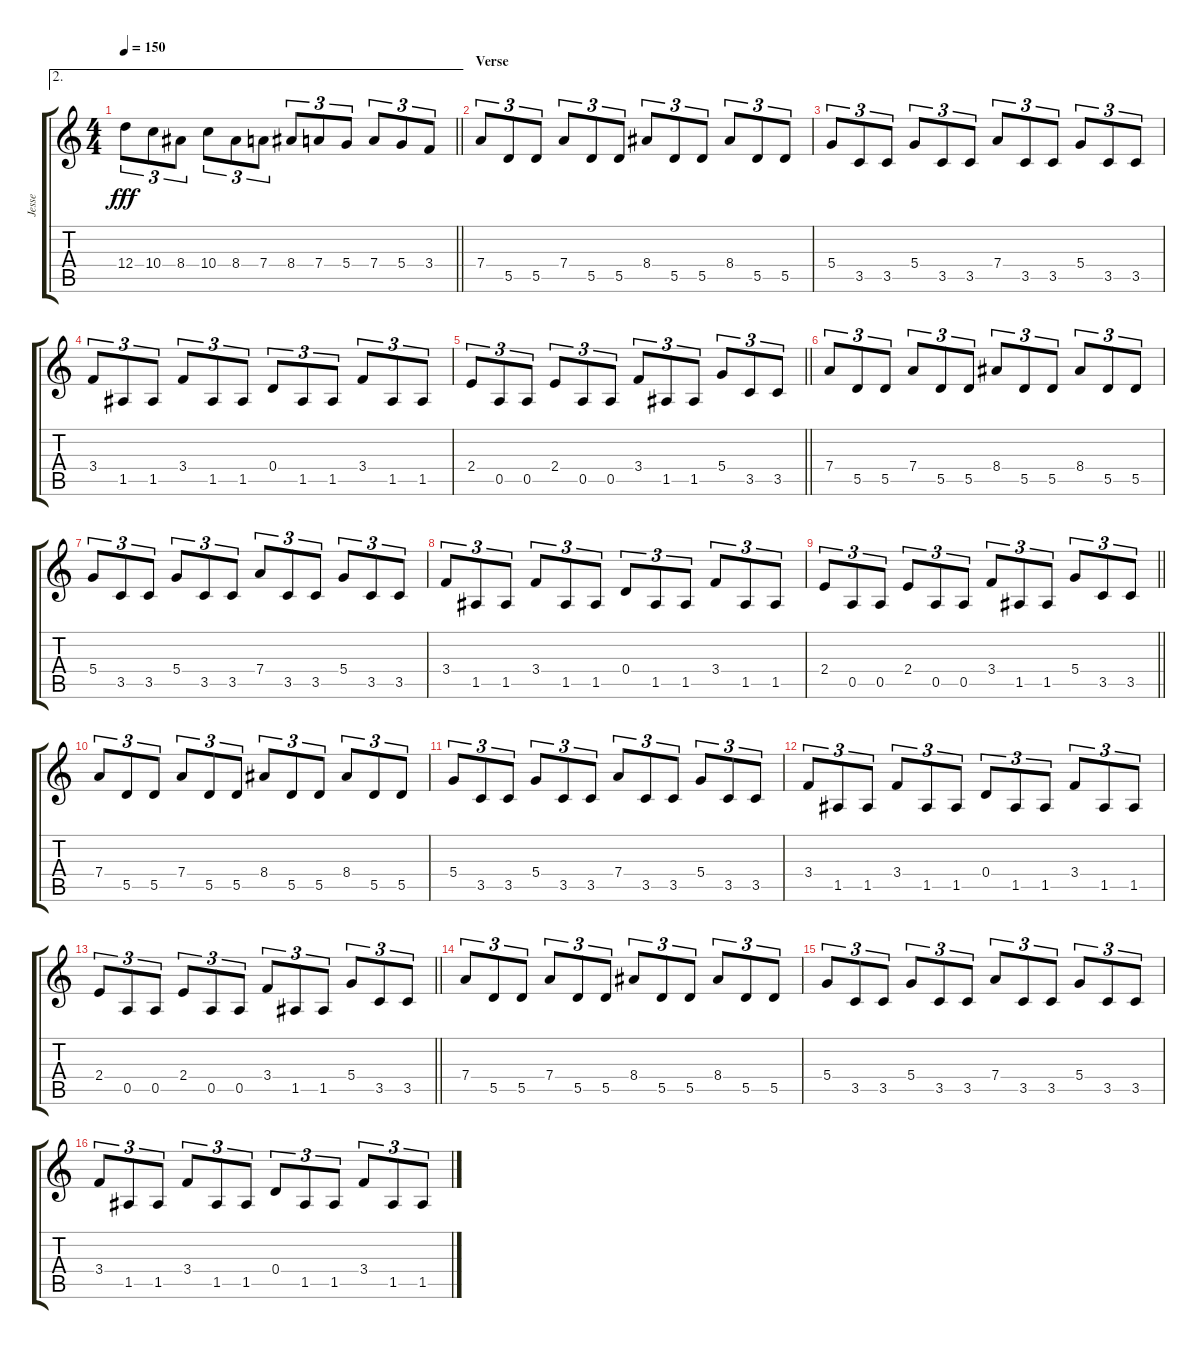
\track ("Jesse" "Jesse") {instrument electricguitarclean}
\staff {score tabs}
\tuning (E4 B3 G3 D3 A2 D2) {hide}
\ae 2
\ts (4 4)
\tempo 150
\clef g2
\barLineRight lightlight
\ks c
12.4.8{tu (3 2) dy fff} 10.4.8{tu (3 2)} 8.4.8{tu (3 2)} 10.4.8{tu (3 2)} 8.4.8{tu (3 2)} 7.4.8{tu (3 2)} 8.4.8{tu (3 2)} 7.4.8{tu (3 2)} 5.4.8{tu (3 2)} 7.4.8{tu (3 2)} 5.4.8{tu (3 2)} 3.4.8{tu (3 2)} |
\section ("" "Verse")
7.4.8{tu (3 2)} 5.5.8{tu (3 2)} 5.5.8{tu (3 2)} 7.4.8{tu (3 2)} 5.5.8{tu (3 2)} 5.5.8{tu (3 2)} 8.4.8{tu (3 2)} 5.5.8{tu (3 2)} 5.5.8{tu (3 2)} 8.4.8{tu (3 2)} 5.5.8{tu (3 2)} 5.5.8{tu (3 2)} |
5.4.8{tu (3 2)} 3.5.8{tu (3 2)} 3.5.8{tu (3 2)} 5.4.8{tu (3 2)} 3.5.8{tu (3 2)} 3.5.8{tu (3 2)} 7.4.8{tu (3 2)} 3.5.8{tu (3 2)} 3.5.8{tu (3 2)} 5.4.8{tu (3 2)} 3.5.8{tu (3 2)} 3.5.8{tu (3 2)} |
3.4.8{tu (3 2)} 1.5.8{tu (3 2)} 1.5.8{tu (3 2)} 3.4.8{tu (3 2)} 1.5.8{tu (3 2)} 1.5.8{tu (3 2)} 0.4.8{tu (3 2)} 1.5.8{tu (3 2)} 1.5.8{tu (3 2)} 3.4.8{tu (3 2)} 1.5.8{tu (3 2)} 1.5.8{tu (3 2)} |
\barLineRight lightlight
2.4.8{tu (3 2)} 0.5.8{tu (3 2)} 0.5.8{tu (3 2)} 2.4.8{tu (3 2)} 0.5.8{tu (3 2)} 0.5.8{tu (3 2)} 3.4.8{tu (3 2)} 1.5.8{tu (3 2)} 1.5.8{tu (3 2)} 5.4.8{tu (3 2)} 3.5.8{tu (3 2)} 3.5.8{tu (3 2)} |
7.4.8{tu (3 2)} 5.5.8{tu (3 2)} 5.5.8{tu (3 2)} 7.4.8{tu (3 2)} 5.5.8{tu (3 2)} 5.5.8{tu (3 2)} 8.4.8{tu (3 2)} 5.5.8{tu (3 2)} 5.5.8{tu (3 2)} 8.4.8{tu (3 2)} 5.5.8{tu (3 2)} 5.5.8{tu (3 2)} |
5.4.8{tu (3 2)} 3.5.8{tu (3 2)} 3.5.8{tu (3 2)} 5.4.8{tu (3 2)} 3.5.8{tu (3 2)} 3.5.8{tu (3 2)} 7.4.8{tu (3 2)} 3.5.8{tu (3 2)} 3.5.8{tu (3 2)} 5.4.8{tu (3 2)} 3.5.8{tu (3 2)} 3.5.8{tu (3 2)} |
3.4.8{tu (3 2)} 1.5.8{tu (3 2)} 1.5.8{tu (3 2)} 3.4.8{tu (3 2)} 1.5.8{tu (3 2)} 1.5.8{tu (3 2)} 0.4.8{tu (3 2)} 1.5.8{tu (3 2)} 1.5.8{tu (3 2)} 3.4.8{tu (3 2)} 1.5.8{tu (3 2)} 1.5.8{tu (3 2)} |
\barLineRight lightlight
2.4.8{tu (3 2)} 0.5.8{tu (3 2)} 0.5.8{tu (3 2)} 2.4.8{tu (3 2)} 0.5.8{tu (3 2)} 0.5.8{tu (3 2)} 3.4.8{tu (3 2)} 1.5.8{tu (3 2)} 1.5.8{tu (3 2)} 5.4.8{tu (3 2)} 3.5.8{tu (3 2)} 3.5.8{tu (3 2)} |
7.4.8{tu (3 2)} 5.5.8{tu (3 2)} 5.5.8{tu (3 2)} 7.4.8{tu (3 2)} 5.5.8{tu (3 2)} 5.5.8{tu (3 2)} 8.4.8{tu (3 2)} 5.5.8{tu (3 2)} 5.5.8{tu (3 2)} 8.4.8{tu (3 2)} 5.5.8{tu (3 2)} 5.5.8{tu (3 2)} |
5.4.8{tu (3 2)} 3.5.8{tu (3 2)} 3.5.8{tu (3 2)} 5.4.8{tu (3 2)} 3.5.8{tu (3 2)} 3.5.8{tu (3 2)} 7.4.8{tu (3 2)} 3.5.8{tu (3 2)} 3.5.8{tu (3 2)} 5.4.8{tu (3 2)} 3.5.8{tu (3 2)} 3.5.8{tu (3 2)} |
3.4.8{tu (3 2)} 1.5.8{tu (3 2)} 1.5.8{tu (3 2)} 3.4.8{tu (3 2)} 1.5.8{tu (3 2)} 1.5.8{tu (3 2)} 0.4.8{tu (3 2)} 1.5.8{tu (3 2)} 1.5.8{tu (3 2)} 3.4.8{tu (3 2)} 1.5.8{tu (3 2)} 1.5.8{tu (3 2)} |
\barLineRight lightlight
2.4.8{tu (3 2)} 0.5.8{tu (3 2)} 0.5.8{tu (3 2)} 2.4.8{tu (3 2)} 0.5.8{tu (3 2)} 0.5.8{tu (3 2)} 3.4.8{tu (3 2)} 1.5.8{tu (3 2)} 1.5.8{tu (3 2)} 5.4.8{tu (3 2)} 3.5.8{tu (3 2)} 3.5.8{tu (3 2)} |
7.4.8{tu (3 2)} 5.5.8{tu (3 2)} 5.5.8{tu (3 2)} 7.4.8{tu (3 2)} 5.5.8{tu (3 2)} 5.5.8{tu (3 2)} 8.4.8{tu (3 2)} 5.5.8{tu (3 2)} 5.5.8{tu (3 2)} 8.4.8{tu (3 2)} 5.5.8{tu (3 2)} 5.5.8{tu (3 2)} |
5.4.8{tu (3 2)} 3.5.8{tu (3 2)} 3.5.8{tu (3 2)} 5.4.8{tu (3 2)} 3.5.8{tu (3 2)} 3.5.8{tu (3 2)} 7.4.8{tu (3 2)} 3.5.8{tu (3 2)} 3.5.8{tu (3 2)} 5.4.8{tu (3 2)} 3.5.8{tu (3 2)} 3.5.8{tu (3 2)} |
3.4.8{tu (3 2)} 1.5.8{tu (3 2)} 1.5.8{tu (3 2)} 3.4.8{tu (3 2)} 1.5.8{tu (3 2)} 1.5.8{tu (3 2)} 0.4.8{tu (3 2)} 1.5.8{tu (3 2)} 1.5.8{tu (3 2)} 3.4.8{tu (3 2)} 1.5.8{tu (3 2)} 1.5.8{tu (3 2)}
